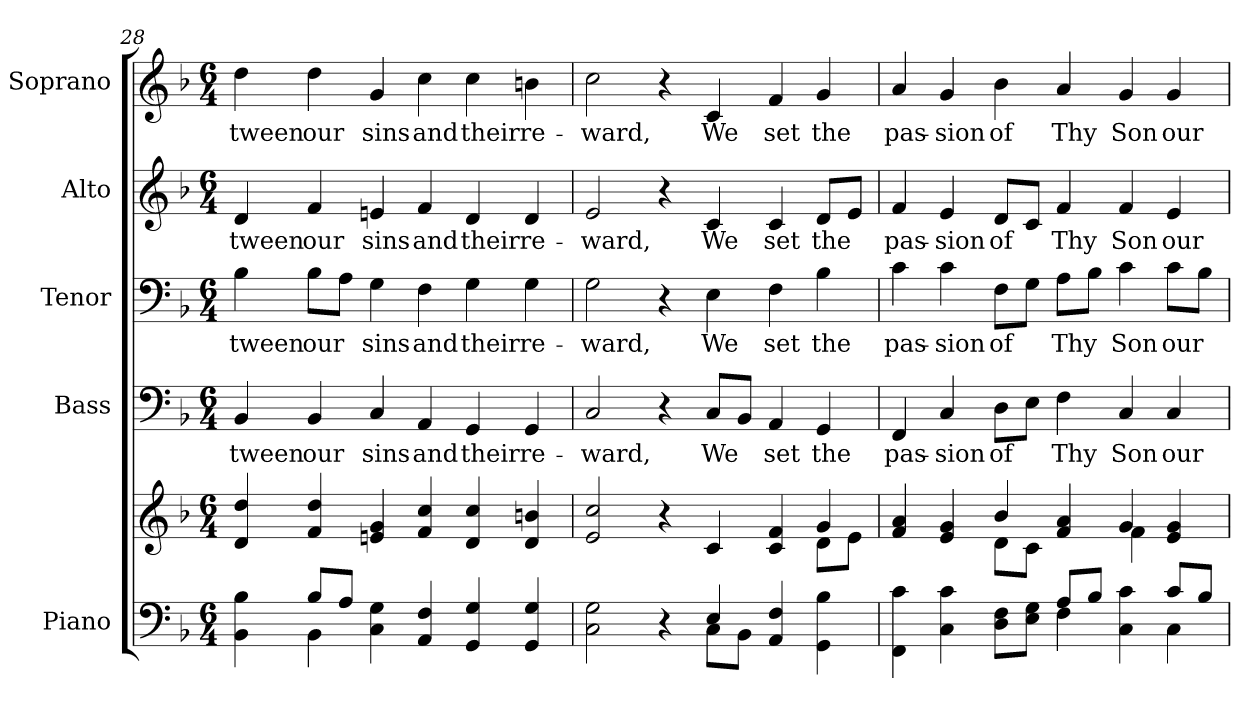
**kern	**kern	**kern	**text	**kern	**text	**kern	**text	**kern	**text
*part5	*part5	*part4	*part4	*part3	*part3	*part2	*part2	*part1	*part1
*staff6	*staff5	*staff4	*staff4	*staff3	*staff3	*staff2	*staff2	*staff1	*staff1
*I"Piano	*	*I"Bass	*	*I"Tenor	*	*I"Alto	*	*I"Soprano	*
*I'Pno.	*	*I'B.	*	*I'T.	*	*I'A.	*	*I'S.	*
*clefF4	*clefG2	*clefF4	*	*clefF4	*	*clefG2	*	*clefG2	*
*k[b-]	*k[b-]	*k[b-]	*	*k[b-]	*	*k[b-]	*	*k[b-]	*
*F:	*F:	*F:	*	*F:	*	*F:	*	*F:	*
*M6/4	*M6/4	*M6/4	*	*M6/4	*	*M6/4	*	*M6/4	*
=28	=28	=28	=28	=28	=28	=28	=28	=28	=28
*^	*	*	*	*	*	*	*	*	*
!	!	!	!	!LO:LY:b:color=#000000	!	!	!	!	!	!
!	!	!	!	!	!	!LO:LY:b:color=#000000	!	!	!	!
!	!	!	!	!	!	!	!	!LO:LY:b:color=#000000	!	!
!	!	!	!	!	!	!	!	!	!	!LO:LY:b:color=#000000
4BB-i\ 4B-i	4ryy	4di/ 4ddi	4BB-i/	-tween	4B-i\	-tween	4di/	-tween	4ddi\	-tween
!	!	!	!	!LO:LY:b:color=#000000	!	!	!	!	!	!
!	!	!	!	!	!	!LO:LY:b:color=#000000	!	!	!	!
!	!	!	!	!	!	!	!	!LO:LY:b:color=#000000	!	!
!	!	!	!	!	!	!	!	!	!	!LO:LY:b:color=#000000
8B-i/L	4BB-i\	4fi/ 4ddi	4BB-i/	our	8B-i\L	our	4fi/	our	4ddi\	our
8Ai/J	.	.	.	.	8Ai\J	.	.	.	.	.
!	!	!	!	!LO:LY:b:color=#000000	!	!	!	!	!	!
!	!	!	!	!	!	!LO:LY:b:color=#000000	!	!	!	!
!	!	!	!	!	!	!	!	!LO:LY:b:color=#000000	!	!
!	!	!	!	!	!	!	!	!	!	!LO:LY:b:color=#000000
4Ci\ 4Gi	4ryy	4eni/ 4gi	4Ci/	sins	4Gi\	sins	4eni/	sins	4gi/	sins
!	!	!	!	!LO:LY:b:color=#000000	!	!	!	!	!	!
!	!	!	!	!	!	!LO:LY:b:color=#000000	!	!	!	!
!	!	!	!	!	!	!	!	!LO:LY:b:color=#000000	!	!
!	!	!	!	!	!	!	!	!	!	!LO:LY:b:color=#000000
4AAi/ 4Fi	2.ryy	4fi/ 4cci	4AAi/	and	4Fi\	and	4fi/	and	4cci\	and
!	!	!	!	!LO:LY:b:color=#000000	!	!	!	!	!	!
!	!	!	!	!	!	!LO:LY:b:color=#000000	!	!	!	!
!	!	!	!	!	!	!	!	!LO:LY:b:color=#000000	!	!
!	!	!	!	!	!	!	!	!	!	!LO:LY:b:color=#000000
4GGi/ 4Gi	.	4di/ 4cci	4GGi/	their	4Gi\	their	4di/	their	4cci\	their
!	!	!	!	!LO:LY:b:color=#000000	!	!	!	!	!	!
!	!	!	!	!	!	!LO:LY:b:color=#000000	!	!	!	!
!	!	!	!	!	!	!	!	!LO:LY:b:color=#000000	!	!
!	!	!	!	!	!	!	!	!	!	!LO:LY:b:color=#000000
4GGi/ 4Gi	.	4di/ 4bni	4GGi/	re-	4Gi\	re-	4di/	re-	4bni\	re-
=29	=29	=29	=29	=29	=29	=29	=29	=29	=29	=29
*	*	*^	*	*	*	*	*	*	*	*
!	!	!	!	!	!LO:LY:b:color=#000000	!	!	!	!	!	!
!	!	!	!	!	!	!	!LO:LY:b:color=#000000	!	!	!	!
!	!	!	!	!	!	!	!	!	!LO:LY:b:color=#000000	!	!
!	!	!	!	!	!	!	!	!	!	!	!LO:LY:b:color=#000000
2Ci\ 2Gi	2.ryy	2ei/ 2cci	2.ryy	2Ci/	-ward,	2Gi\	-ward,	2ei/	-ward,	2cci\	-ward,
4r	.	4r	.	4r	.	4r	.	4r	.	4r	.
!	!	!	!	!	!LO:LY:b:color=#000000	!	!	!	!	!	!
!	!	!	!	!	!	!	!LO:LY:b:color=#000000	!	!	!	!
!	!	!	!	!	!	!	!	!	!LO:LY:b:color=#000000	!	!
!	!	!	!	!	!	!	!	!	!	!	!LO:LY:b:color=#000000
4Ei/	8Ci\L	4ci/	4ryy	8Ci/L	We	4Ei\	We	4ci/	We	4ci/	We
.	8BB-i\J	.	.	8BB-i/J	.	.	.	.	.	.	.
!	!	!	!	!	!LO:LY:b:color=#000000	!	!	!	!	!	!
!	!	!	!	!	!	!	!LO:LY:b:color=#000000	!	!	!	!
!	!	!	!	!	!	!	!	!	!LO:LY:b:color=#000000	!	!
!	!	!	!	!	!	!	!	!	!	!	!LO:LY:b:color=#000000
4AAi/ 4Fi	4ryy	4ci/ 4fi	4ryy	4AAi/	set	4Fi\	set	4ci/	set	4fi/	set
!	!	!	!	!	!LO:LY:b:color=#000000	!	!	!	!	!	!
!	!	!	!	!	!	!	!LO:LY:b:color=#000000	!	!	!	!
!	!	!	!	!	!	!	!	!	!LO:LY:b:color=#000000	!	!
!	!	!	!	!	!	!	!	!	!	!	!LO:LY:b:color=#000000
4GGi\ 4B-i	4ryy	4gi/	8di\L	4GGi/	the	4B-i\	the	8di/L	the	4gi/	the
.	.	.	8ei\J	.	.	.	.	8ei/J	.	.	.
!!LO:PB:g=z
=30	=30	=30	=30	=30	=30	=30	=30	=30	=30	=30	=30
!	!	!	!	!	!LO:LY:b:color=#000000	!	!	!	!	!	!
!	!	!	!	!	!	!	!LO:LY:b:color=#000000	!	!	!	!
!	!	!	!	!	!	!	!	!	!LO:LY:b:color=#000000	!	!
!	!	!	!	!	!	!	!	!	!	!	!LO:LY:b:color=#000000
4FFi\ 4ci	2.ryy	4fi/ 4ai	4ryy	4FFi/	pas-	4ci\	pas-	4fi/	pas-	4ai/	pas-
!	!	!	!	!	!LO:LY:b:color=#000000	!	!	!	!	!	!
!	!	!	!	!	!	!	!LO:LY:b:color=#000000	!	!	!	!
!	!	!	!	!	!	!	!	!	!LO:LY:b:color=#000000	!	!
!	!	!	!	!	!	!	!	!	!	!	!LO:LY:b:color=#000000
4Ci\ 4ci	.	4ei/ 4gi	4ryy	4Ci/	-sion	4ci\	-sion	4ei/	-sion	4gi/	-sion
!	!	!	!	!	!LO:LY:b:color=#000000	!	!	!	!	!	!
!	!	!	!	!	!	!	!LO:LY:b:color=#000000	!	!	!	!
!	!	!	!	!	!	!	!	!	!LO:LY:b:color=#000000	!	!
!	!	!	!	!	!	!	!	!	!	!	!LO:LY:b:color=#000000
8Di\ 8FiL	.	4b-i/	8di\L	8Di\L	of	8Fi\L	of	8di/L	of	4b-i\	of
8Ei\ 8GiJ	.	.	8ci\J	8Ei\J	.	8Gi\J	.	8ci/J	.	.	.
!	!	!	!	!	!LO:LY:b:color=#000000	!	!	!	!	!	!
!	!	!	!	!	!	!	!LO:LY:b:color=#000000	!	!	!	!
!	!	!	!	!	!	!	!	!	!LO:LY:b:color=#000000	!	!
!	!	!	!	!	!	!	!	!	!	!	!LO:LY:b:color=#000000
8Ai/L	4Fi\	4fi/ 4ai	4ryy	4Fi\	Thy	8Ai\L	Thy	4fi/	Thy	4ai/	Thy
8B-i/J	.	.	.	.	.	8B-i\J	.	.	.	.	.
!	!	!	!	!	!LO:LY:b:color=#000000	!	!	!	!	!	!
!	!	!	!	!	!	!	!LO:LY:b:color=#000000	!	!	!	!
!	!	!	!	!	!	!	!	!	!LO:LY:b:color=#000000	!	!
!	!	!	!	!	!	!	!	!	!	!	!LO:LY:b:color=#000000
4Ci\ 4ci	4ryy	4gi/	4fi\	4Ci/	Son	4ci\	Son	4fi/	Son	4gi/	Son
!	!	!	!	!	!LO:LY:b:color=#000000	!	!	!	!	!	!
!	!	!	!	!	!	!	!LO:LY:b:color=#000000	!	!	!	!
!	!	!	!	!	!	!	!	!	!LO:LY:b:color=#000000	!	!
!	!	!	!	!	!	!	!	!	!	!	!LO:LY:b:color=#000000
8ci/L	4Ci\	4ei/ 4gi	4ryy	4Ci/	our	8ci\L	our	4ei/	our	4gi/	our
8B-i/J	.	.	.	.	.	8B-i\J	.	.	.	.	.
*v	*v	*	*	*	*	*	*	*	*	*	*
*	*v	*v	*	*	*	*	*	*	*	*
=	=	=	=	=	=	=	=	=	=
*-	*-	*-	*-	*-	*-	*-	*-	*-	*-
